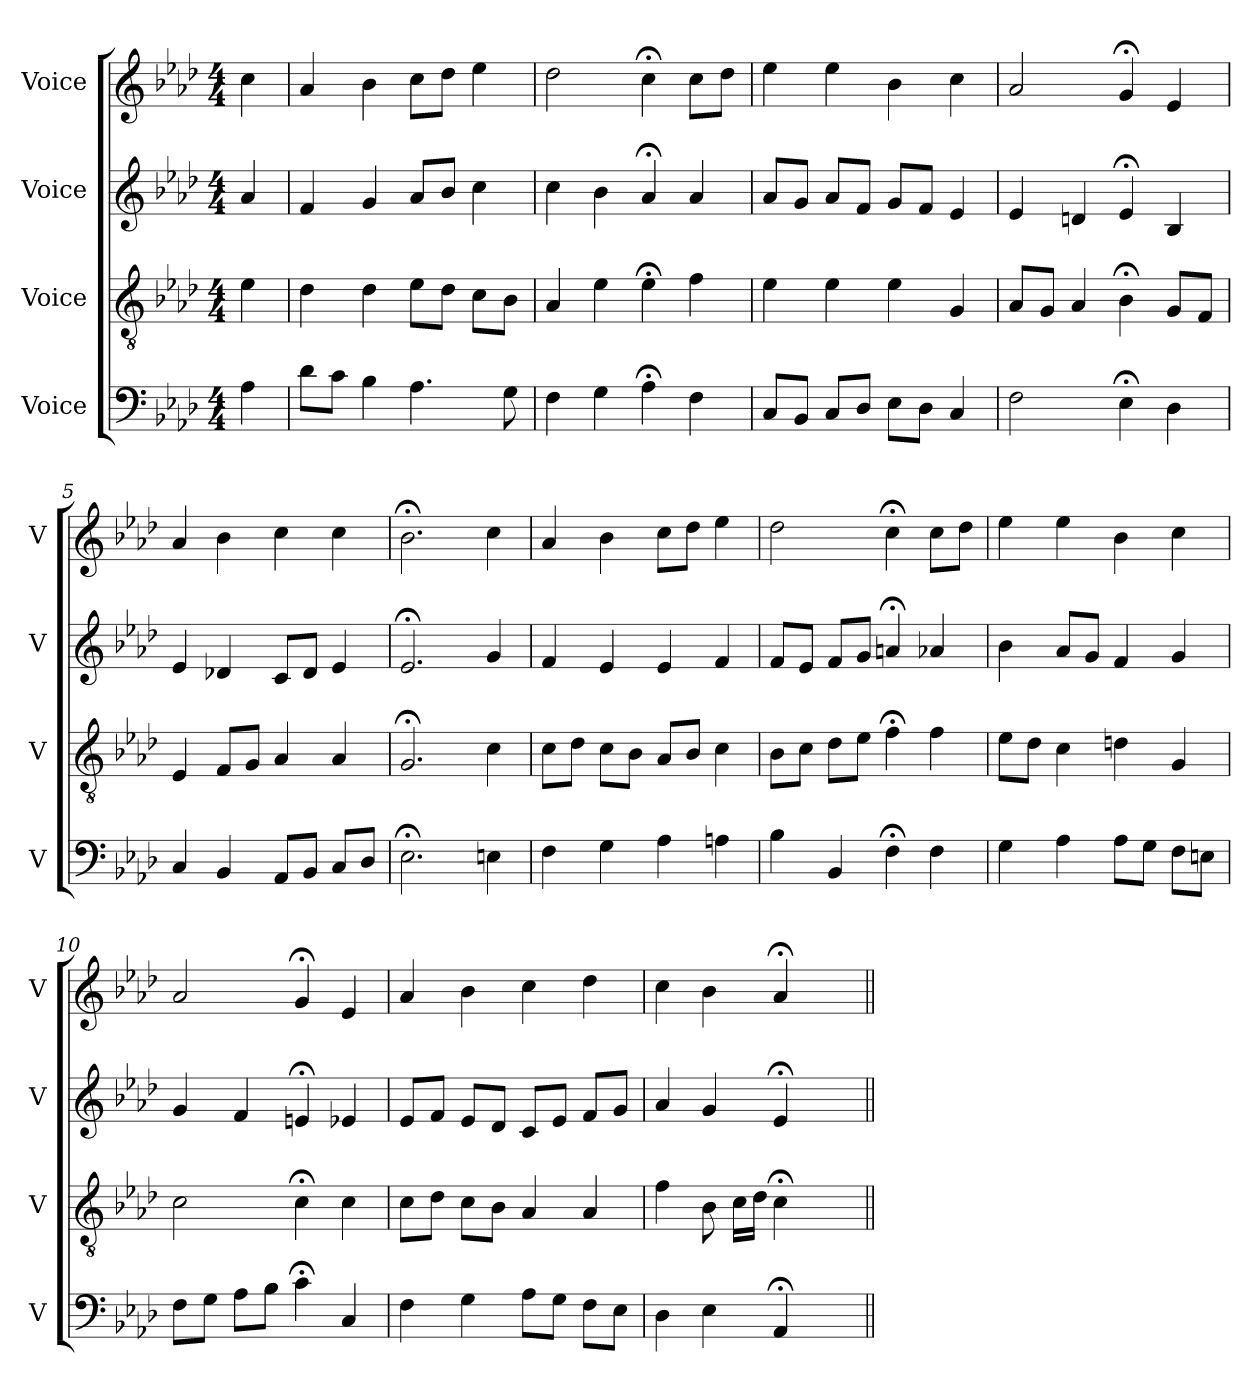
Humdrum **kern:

**kern	**kern	**kern	**kern
*part4	*part3	*part2	*part1
*staff4	*staff3	*staff2	*staff1
*I"Voice	*I"Voice	*I"Voice	*I"Voice
*I'V	*I'V	*I'V	*I'V
*clefF4	*clefGv2	*clefG2	*clefG2
*k[b-e-a-d-]	*k[b-e-a-d-]	*k[b-e-a-d-]	*k[b-e-a-d-]
*M4/4	*M4/4	*M4/4	*M4/4
*MM100	*MM100	*MM100	*MM100
=	=	=	=
4A-\	4e-\	4a-/	4cc\
=1	=1	=1	=1
8d-\L	4d-\	4f/	4a-/
8c\J	.	.	.
4B-\	4d-\	4g/	4b-\
4.A-\	8e-\L	8a-/L	8cc\L
.	8d-\J	8b-/J	8dd-\J
.	8c\L	4cc\	4ee-\
8G\	8B-\J	.	.
=2	=2	=2	=2
4F\	4A-/	4cc\	2dd-\
4G\	4e-\	4b-\	.
4A-;\	4e-;\	4a-;/	4cc;\
4F\	4f\	4a-/	8cc\L
.	.	.	8dd-\J
=3	=3	=3	=3
8C/L	4e-\	8a-/L	4ee-\
8BB-/J	.	8g/J	.
8C/L	4e-\	8a-/L	4ee-\
8D-/J	.	8f/J	.
8E-\L	4e-\	8g/L	4b-\
8D-\J	.	8f/J	.
4C/	4G/	4e-/	4cc\
=4	=4	=4	=4
2F\	8A-/L	4e-/	2a-/
.	8G/J	.	.
.	4A-/	4dn/	.
4E-;\	4B-;\	4e-;/	4g;/
4D-\	8G/L	4B-/	4e-/
.	8F/J	.	.
!!LO:LB:g=z
=5	=5	=5	=5
4C/	4E-/	4e-/	4a-/
4BB-/	8F/L	4d-X/	4b-\
.	8G/J	.	.
8AA-/L	4A-/	8c/L	4cc\
8BB-/J	.	8d-/J	.
8C/L	4A-/	4e-/	4cc\
8D-/J	.	.	.
=6	=6	=6	=6
2.E-;\	2.G;/	2.e-;/	2.b-;\
4En\	4c\	4g/	4cc\
=7	=7	=7	=7
4F\	8c\L	4f/	4a-/
.	8d-\J	.	.
4G\	8c\L	4e-/	4b-\
.	8B-\J	.	.
4A-\	8A-/L	4e-/	8cc\L
.	8B-/J	.	8dd-\J
4An\	4c\	4f/	4ee-\
=8	=8	=8	=8
4B-\	8B-\L	8f/L	2dd-\
.	8c\J	8e-/J	.
4BB-/	8d-\L	8f/L	.
.	8e-\J	8g/J	.
4F;\	4f;\	4an;/	4cc;\
4F\	4f\	4a-X/	8cc\L
.	.	.	8dd-\J
=9	=9	=9	=9
4G\	8e-\L	4b-\	4ee-\
.	8d-\J	.	.
4A-\	4c\	8a-/L	4ee-\
.	.	8g/J	.
8A-\L	4dn\	4f/	4b-\
8G\J	.	.	.
8F\L	4G/	4g/	4cc\
8En\J	.	.	.
!!LO:LB:g=z
=10	=10	=10	=10
8F\L	2c\	4g/	2a-/
8G\J	.	.	.
8A-\L	.	4f/	.
8B-\J	.	.	.
4c;\	4c;\	4en;/	4g;/
4C/	4c\	4e-X/	4e-/
=11	=11	=11	=11
4F\	8c\L	8e-/L	4a-/
.	8d-\J	8f/J	.
4G\	8c\L	8e-/L	4b-\
.	8B-\J	8d-/J	.
8A-\L	4A-/	8c/L	4cc\
8G\J	.	8e-/J	.
8F\L	4A-/	8f/L	4dd-\
8E-\J	.	8g/J	.
=12	=12	=12	=12
4D-\	4f\	4a-/	4cc\
4E-\	8B-\	4g/	4b-\
.	16c\LL	.	.
.	16d-\JJ	.	.
4AA-;/	4c;\	4e-;/	4a-;/
4ryy	4ryy	4ryy	4ryy
=||	=||	=||	=||
*-	*-	*-	*-
